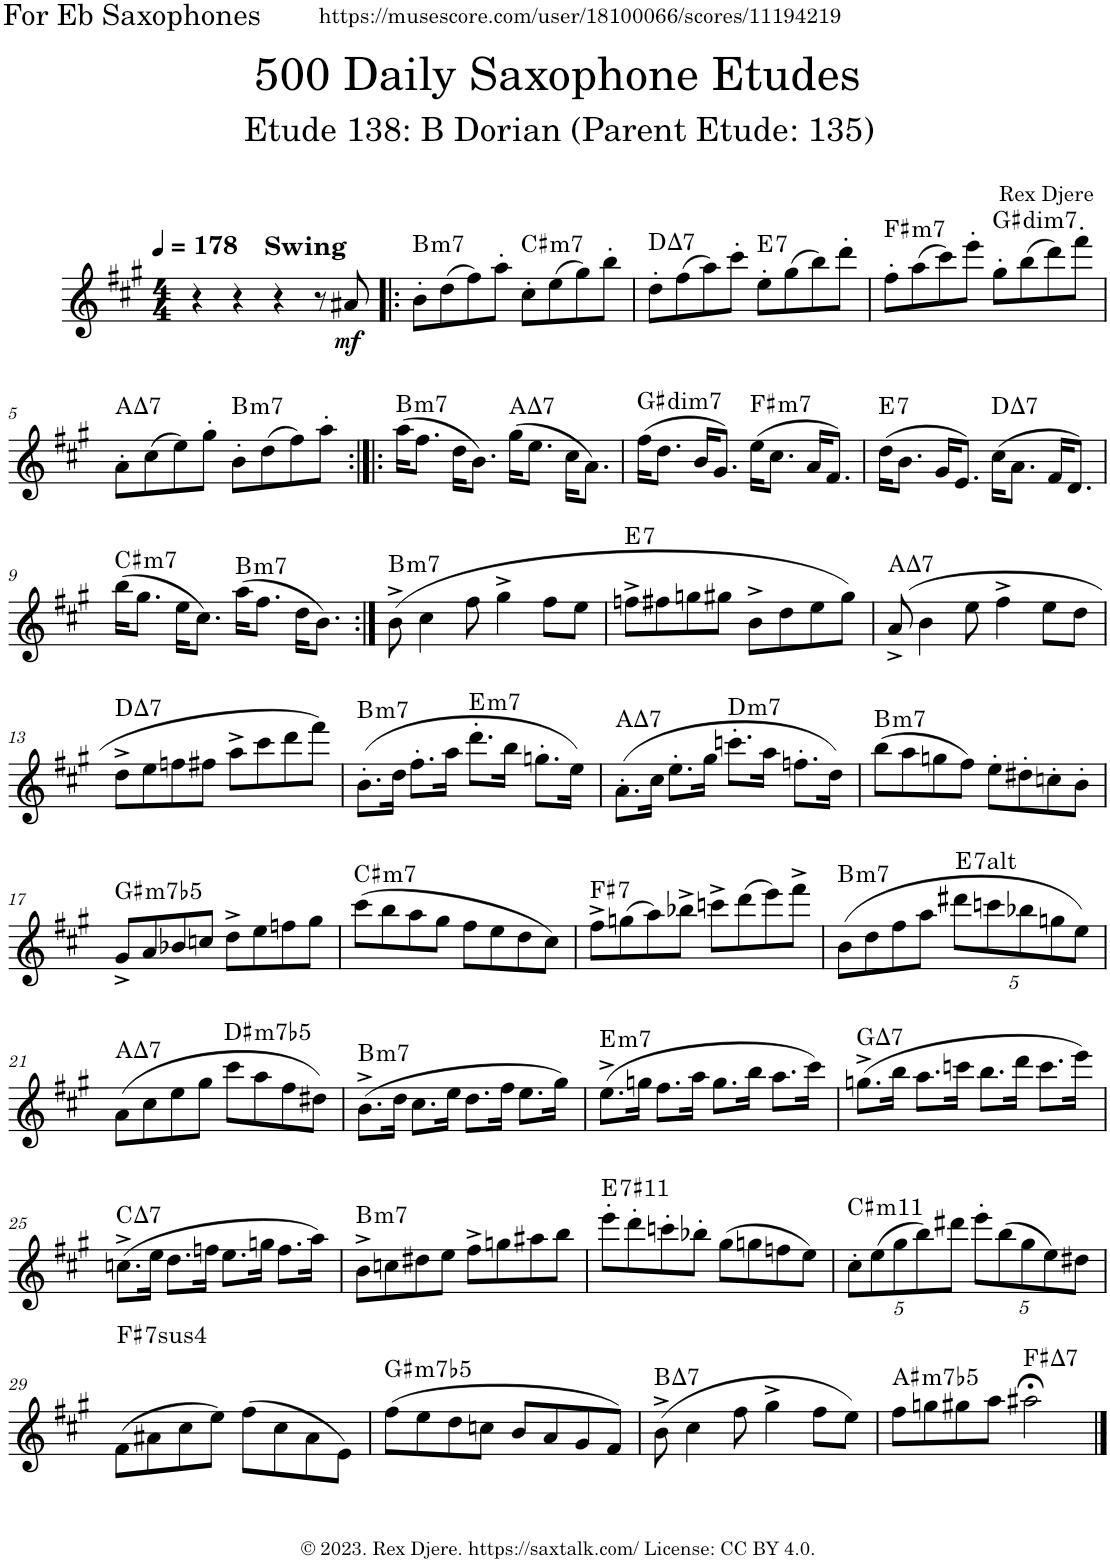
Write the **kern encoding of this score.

**kern	**dynam	**harte
*part1	*part1	*part1
*staff1	*staff1	*
*I"Alto Saxophone	*	*
*I'A. Sax.	*	*
*clefG2	*	*
*Trd5c9	*	*
*k[f#c#g#]	*	*
*M4/4	*	*
*MM178	*	*
=1	=1	=1
!LO:TX:a:B:t=Swing	!	!
4r	.	.
4r	.	.
4r	.	.
8r	.	.
!	!LO:DY:b	!
8a#X/	mf	.
=2!|:	=2!|:	=2!|:
!	!	!LO:H:kt=m7
8b'\L	.	B:min7
(8dd\	.	.
8ff#\)	.	.
8aa'\J	.	.
!	!	!LO:H:kt=m7
8cc#'\L	.	C#:min7
(8ee\	.	.
8gg#\)	.	.
8bb'\J	.	.
=3	=3	=3
!	!	!LO:H:kt=7
8dd'\L	.	D:maj7
(8ff#\	.	.
8aa\)	.	.
8ccc#'\J	.	.
!	!	!LO:H:kt=7
8ee'\L	.	E:7
(8gg#\	.	.
8bb\)	.	.
8ddd'\J	.	.
=4	=4	=4
!	!	!LO:H:kt=m7
8ff#'\L	.	F#:min7
(8aa\	.	.
8ccc#\)	.	.
8eee'\J	.	.
!	!	!LO:H:kt=dim7
8gg#'\L	.	G#:dim7
(8bb\	.	.
8ddd\)	.	.
8fff#'\J	.	.
!!LO:LB:g=z
=5	=5	=5
!	!	!LO:H:kt=7
8a'\L	.	A:maj7
(8cc#\	.	.
8ee\)	.	.
8gg#'\J	.	.
!	!	!LO:H:kt=m7
8b'\L	.	B:min7
(8dd\	.	.
8ff#\)	.	.
8aa'\J	.	.
=6:|!|:	=6:|!|:	=6:|!|:
!	!	!LO:H:kt=m7
(16aa\KL	.	B:min7
8.ff#\J	.	.
16dd\KL	.	.
8.b\J)	.	.
!	!	!LO:H:kt=7
(16gg#\KL	.	A:maj7
8.ee\J	.	.
16cc#\KL	.	.
8.a\J)	.	.
=7	=7	=7
!	!	!LO:H:kt=dim7
(16ff#\KL	.	G#:dim7
8.dd\J	.	.
16b/KL	.	.
8.g#/J)	.	.
!	!	!LO:H:kt=m7
(16ee\KL	.	F#:min7
8.cc#\J	.	.
16a/KL	.	.
8.f#/J)	.	.
=8	=8	=8
!	!	!LO:H:kt=7
(16dd\KL	.	E:7
8.b\J	.	.
16g#/KL	.	.
8.e/J)	.	.
!	!	!LO:H:kt=7
(16cc#\KL	.	D:maj7
8.a\J	.	.
16f#/KL	.	.
8.d/J)	.	.
!!LO:LB:g=z
=9	=9	=9
!	!	!LO:H:kt=m7
(16bb\KL	.	C#:min7
8.gg#\J	.	.
16ee\KL	.	.
8.cc#\J)	.	.
!	!	!LO:H:kt=m7
(16aa\KL	.	B:min7
8.ff#\J	.	.
16dd\KL	.	.
8.b\J)	.	.
=10:|!	=10:|!	=10:|!
!	!	!LO:H:kt=m7
(8b^\	.	B:min7
4cc#\	.	.
8ff#\	.	.
4gg#^\	.	.
8ff#\L	.	.
8ee\J	.	.
=11	=11	=11
!	!	!LO:H:kt=7
8ffn^\L	.	E:7
8ff#X\	.	.
8ggn\	.	.
8gg#X\J	.	.
8b^\L	.	.
8dd\	.	.
8ee\	.	.
8gg#\J)	.	.
=12	=12	=12
!	!	!LO:H:kt=7
(8a^/	.	A:maj7
4b\	.	.
8ee\	.	.
4ff#^\	.	.
8ee\L	.	.
8dd\J	.	.
!!LO:LB:g=z
=13	=13	=13
!	!	!LO:H:kt=7
8dd^\L	.	D:maj7
8ee\	.	.
8ffn\	.	.
8ff#X\J	.	.
8aa^\L	.	.
8ccc#\	.	.
8ddd\	.	.
8fff#\J)	.	.
=14	=14	=14
!	!	!LO:H:kt=m7
(8.b'\L	.	B:min7
16dd\Jk	.	.
8.ff#'\L	.	.
16aa\Jk	.	.
!	!	!LO:H:kt=m7
8.ddd'\L	.	E:min7
16bb\Jk	.	.
8.ggn'\L	.	.
16ee\Jk)	.	.
=15	=15	=15
!	!	!LO:H:kt=7
(8.a'\L	.	A:maj7
16cc#\Jk	.	.
8.ee'\L	.	.
16gg#\Jk	.	.
!	!	!LO:H:kt=m7
8.cccn'\L	.	D:min7
16aa\Jk	.	.
8.ffn'\L	.	.
16dd\Jk)	.	.
=16	=16	=16
!	!	!LO:H:kt=m7
(8bb\L	.	B:min7
8aa\	.	.
8ggn\	.	.
8ff#\J)	.	.
8ee'\L	.	.
8dd#X'\	.	.
8ccn'\	.	.
8b'\J	.	.
!!LO:LB:g=z
=17	=17	=17
!	!	!LO:H:kt=m7b5
8g#^/L	.	G#:hdim7
8a/	.	.
8b-X/	.	.
8ccn/J	.	.
8dd^\L	.	.
8ee\	.	.
8ffn\	.	.
8gg#\J	.	.
=18	=18	=18
!	!	!LO:H:kt=m7
(8ccc#\L	.	C#:min7
8bb\	.	.
8aa\	.	.
8gg#\J	.	.
8ff#\L	.	.
8ee\	.	.
8dd\	.	.
8cc#\J)	.	.
=19	=19	=19
!	!	!LO:H:kt=7
8ff#^\L	.	F#:7
(8ggn\	.	.
8aa\)	.	.
8bb-X^\J	.	.
8cccn^\L	.	.
(8ddd\	.	.
8eee\)	.	.
8fff#^\J	.	.
=20	=20	=20
!	!	!LO:H:kt=m7
(8b\L	.	B:min7
8dd\	.	.
8ff#\	.	.
8aa\J	.	.
*Xbrackettup	*	*
!	!	!LO:H:kt=7
10ddd#X\L	.	E:(3,b5,#5,b7,b9,#9)
10cccn\	.	.
10bb-X\	.	.
10ggn\	.	.
10ee\J)	.	.
!!LO:LB:g=z
=21	=21	=21
!	!	!LO:H:kt=7
(8a\L	.	A:maj7
8cc#\	.	.
8ee\	.	.
8gg#\J	.	.
!	!	!LO:H:kt=m7b5
8ccc#\L	.	D#:hdim7
8aa\	.	.
8ff#\	.	.
8dd#X\J)	.	.
=22	=22	=22
!	!	!LO:H:kt=m7
(8.b^\L	.	B:min7
16dd\Jk	.	.
8.cc#\L	.	.
16ee\Jk	.	.
8.dd\L	.	.
16ff#\Jk	.	.
8.ee\L	.	.
16gg#\Jk)	.	.
=23	=23	=23
!	!	!LO:H:kt=m7
(8.ee^\L	.	E:min7
16ggn\Jk	.	.
8.ff#\L	.	.
16aa\Jk	.	.
8.gg\L	.	.
16bb\Jk	.	.
8.aa\L	.	.
16ccc#\Jk)	.	.
=24	=24	=24
!	!	!LO:H:kt=7
(8.ggn^\L	.	G:maj7
16bb\Jk	.	.
8.aa\L	.	.
16cccn\Jk	.	.
8.bb\L	.	.
16ddd\Jk	.	.
8.ccc\L	.	.
16eee\Jk)	.	.
!!LO:LB:g=z
=25	=25	=25
!	!	!LO:H:kt=7
(8.ccn^\L	.	C:maj7
16ee\Jk	.	.
8.dd\L	.	.
16ffn\Jk	.	.
8.ee\L	.	.
16ggn\Jk	.	.
8.ff\L	.	.
16aa\Jk)	.	.
=26	=26	=26
!	!	!LO:H:kt=m7
8b^\L	.	B:min7
8ccn\	.	.
8dd#X\	.	.
8ee\J	.	.
8ff#^\L	.	.
8ggn\	.	.
8aa#X\	.	.
8bb\J	.	.
=27	=27	=27
!	!	!LO:H:kt=7
8eee'\L	.	E:7(#11)
8ddd'\	.	.
8cccn'\	.	.
8bb-X'\J	.	.
(8gg#\L	.	.
8ggn\	.	.
8ffn\	.	.
8ee\J)	.	.
=28	=28	=28
!	!	!LO:H:kt=m11
10cc#'\L	.	C#:min9(11)
(10ee\	.	.
10gg#\	.	.
10bb\)	.	.
10ddd#X\J	.	.
10eee'\L	.	.
(10bb\	.	.
10gg#\	.	.
10ee\)	.	.
10dd#X\J	.	.
!!LO:LB:g=z
=29	=29	=29
!	!	!LO:H:kt=74
(8f#\L	.	F#:sus4(7)
8a#X\	.	.
8cc#\	.	.
8ee\J)	.	.
(8ff#\L	.	.
8cc#\	.	.
8a#\	.	.
8e\J)	.	.
=30	=30	=30
!	!	!LO:H:kt=m7b5
(8ff#\L	.	G#:hdim7
8ee\	.	.
8dd\	.	.
8ccn\J	.	.
8b/L	.	.
8a/	.	.
8g#/	.	.
8f#/J)	.	.
=31	=31	=31
!	!	!LO:H:kt=7
(8b^\	.	B:maj7
4cc#\	.	.
8ff#\	.	.
4gg#^\	.	.
8ff#\L	.	.
8ee\J)	.	.
=32	=32	=32
!	!	!LO:H:kt=m7b5
8ff#\L	.	A#:hdim7
8ggn\	.	.
8gg#X\	.	.
8aa\J	.	.
!	!	!LO:H:kt=7
2aa#X;<\	.	F#:maj7
==	==	==
*-	*-	*-
